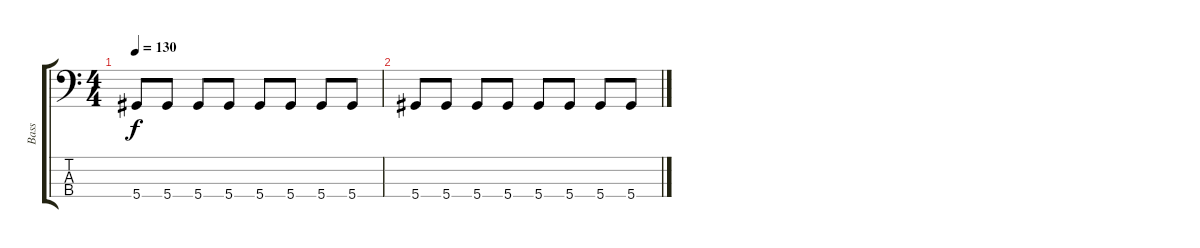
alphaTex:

\track ("Bass" "Bass") {instrument electricbasspick}
\staff {score tabs}
\tuning (Gb2 Db2 Ab1 Eb1) {hide}
\ts (4 4)
\tempo 130
\clef f4
\ks c
5.4.8{dy f} 5.4.8 5.4.8 5.4.8 5.4.8 5.4.8 5.4.8 5.4.8 |
5.4.8 5.4.8 5.4.8 5.4.8 5.4.8 5.4.8 5.4.8 5.4.8
